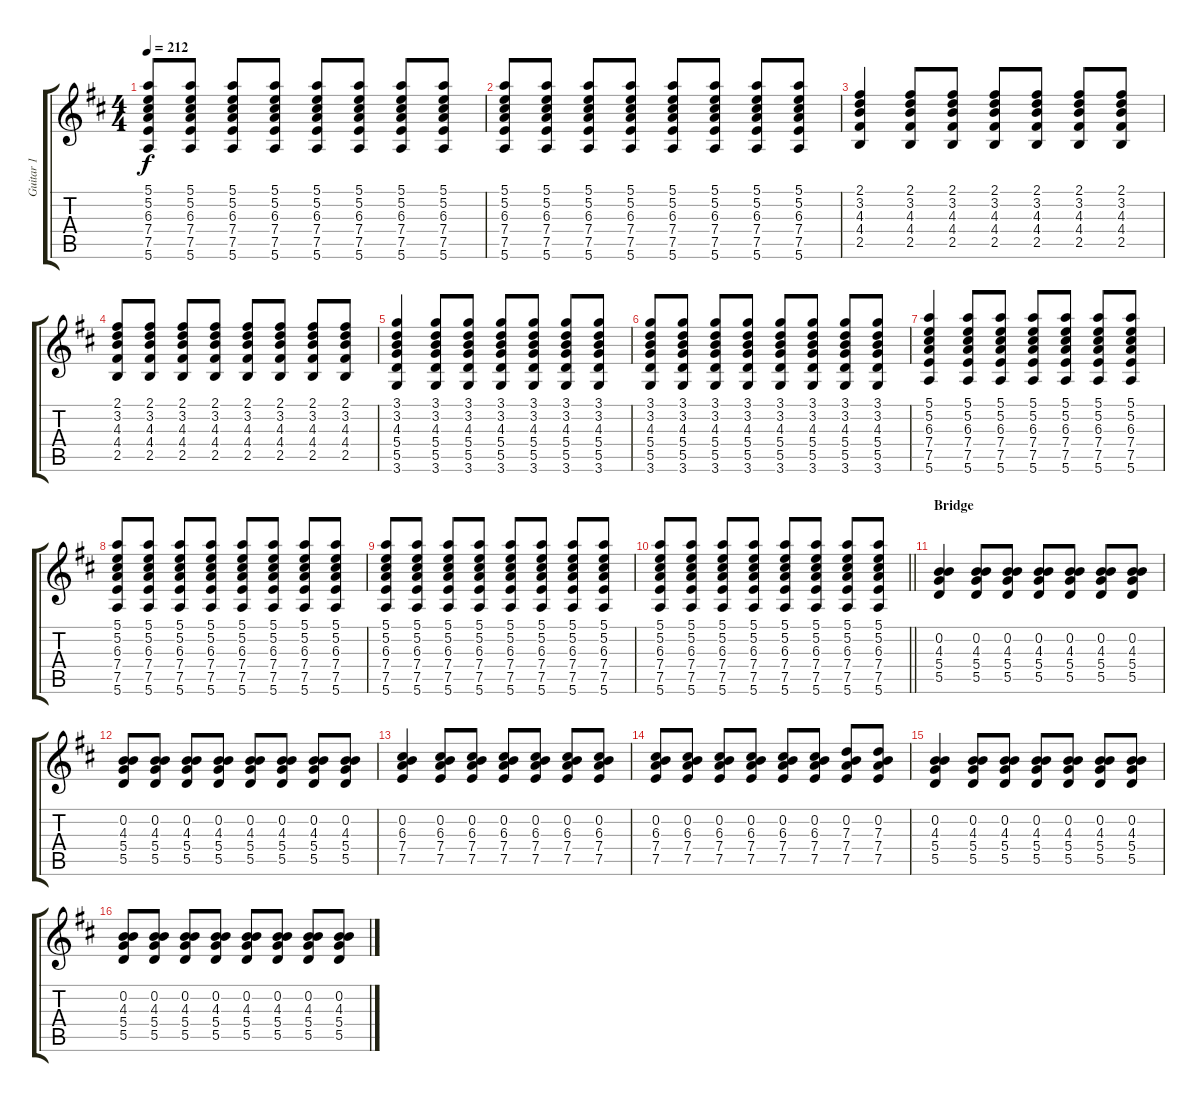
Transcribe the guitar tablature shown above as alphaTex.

\track ("Guitar 1" "Guitar 1") {instrument electricguitarclean}
\staff {score tabs}
\tuning (E4 B3 G3 D3 A2 E2) {hide}
\ts (4 4)
\tempo 212
\clef g2
\ks d
(5.1 5.2 6.3 7.4 7.5 5.6).8{dy f} (5.1 5.2 6.3 7.4 7.5 5.6).8 (5.1 5.2 6.3 7.4 7.5 5.6).8 (5.1 5.2 6.3 7.4 7.5 5.6).8 (5.1 5.2 6.3 7.4 7.5 5.6).8 (5.1 5.2 6.3 7.4 7.5 5.6).8 (5.1 5.2 6.3 7.4 7.5 5.6).8 (5.1 5.2 6.3 7.4 7.5 5.6).8 |
(5.1 5.2 6.3 7.4 7.5 5.6).8 (5.1 5.2 6.3 7.4 7.5 5.6).8 (5.1 5.2 6.3 7.4 7.5 5.6).8 (5.1 5.2 6.3 7.4 7.5 5.6).8 (5.1 5.2 6.3 7.4 7.5 5.6).8 (5.1 5.2 6.3 7.4 7.5 5.6).8 (5.1 5.2 6.3 7.4 7.5 5.6).8 (5.1 5.2 6.3 7.4 7.5 5.6).8 |
(2.1 3.2 4.3 4.4 2.5).4 (2.1 3.2 4.3 4.4 2.5).8 (2.1 3.2 4.3 4.4 2.5).8 (2.1 3.2 4.3 4.4 2.5).8 (2.1 3.2 4.3 4.4 2.5).8 (2.1 3.2 4.3 4.4 2.5).8 (2.1 3.2 4.3 4.4 2.5).8 |
(2.1 3.2 4.3 4.4 2.5).8 (2.1 3.2 4.3 4.4 2.5).8 (2.1 3.2 4.3 4.4 2.5).8 (2.1 3.2 4.3 4.4 2.5).8 (2.1 3.2 4.3 4.4 2.5).8 (2.1 3.2 4.3 4.4 2.5).8 (2.1 3.2 4.3 4.4 2.5).8 (2.1 3.2 4.3 4.4 2.5).8 |
(3.1 3.2 4.3 5.4 5.5 3.6).4 (3.1 3.2 4.3 5.4 5.5 3.6).8 (3.1 3.2 4.3 5.4 5.5 3.6).8 (3.1 3.2 4.3 5.4 5.5 3.6).8 (3.1 3.2 4.3 5.4 5.5 3.6).8 (3.1 3.2 4.3 5.4 5.5 3.6).8 (3.1 3.2 4.3 5.4 5.5 3.6).8 |
(3.1 3.2 4.3 5.4 5.5 3.6).8 (3.1 3.2 4.3 5.4 5.5 3.6).8 (3.1 3.2 4.3 5.4 5.5 3.6).8 (3.1 3.2 4.3 5.4 5.5 3.6).8 (3.1 3.2 4.3 5.4 5.5 3.6).8 (3.1 3.2 4.3 5.4 5.5 3.6).8 (3.1 3.2 4.3 5.4 5.5 3.6).8 (3.1 3.2 4.3 5.4 5.5 3.6).8 |
(5.1 5.2 6.3 7.4 7.5 5.6).4 (5.1 5.2 6.3 7.4 7.5 5.6).8 (5.1 5.2 6.3 7.4 7.5 5.6).8 (5.1 5.2 6.3 7.4 7.5 5.6).8 (5.1 5.2 6.3 7.4 7.5 5.6).8 (5.1 5.2 6.3 7.4 7.5 5.6).8 (5.1 5.2 6.3 7.4 7.5 5.6).8 |
(5.1 5.2 6.3 7.4 7.5 5.6).8 (5.1 5.2 6.3 7.4 7.5 5.6).8 (5.1 5.2 6.3 7.4 7.5 5.6).8 (5.1 5.2 6.3 7.4 7.5 5.6).8 (5.1 5.2 6.3 7.4 7.5 5.6).8 (5.1 5.2 6.3 7.4 7.5 5.6).8 (5.1 5.2 6.3 7.4 7.5 5.6).8 (5.1 5.2 6.3 7.4 7.5 5.6).8 |
(5.1 5.2 6.3 7.4 7.5 5.6).8 (5.1 5.2 6.3 7.4 7.5 5.6).8 (5.1 5.2 6.3 7.4 7.5 5.6).8 (5.1 5.2 6.3 7.4 7.5 5.6).8 (5.1 5.2 6.3 7.4 7.5 5.6).8 (5.1 5.2 6.3 7.4 7.5 5.6).8 (5.1 5.2 6.3 7.4 7.5 5.6).8 (5.1 5.2 6.3 7.4 7.5 5.6).8 |
\barLineRight lightlight
(5.1 5.2 6.3 7.4 7.5 5.6).8 (5.1 5.2 6.3 7.4 7.5 5.6).8 (5.1 5.2 6.3 7.4 7.5 5.6).8 (5.1 5.2 6.3 7.4 7.5 5.6).8 (5.1 5.2 6.3 7.4 7.5 5.6).8 (5.1 5.2 6.3 7.4 7.5 5.6).8 (5.1 5.2 6.3 7.4 7.5 5.6).8 (5.1 5.2 6.3 7.4 7.5 5.6).8 |
\section ("" "Bridge")
(0.2 4.3 5.4 5.5).4 (0.2 4.3 5.4 5.5).8 (0.2 4.3 5.4 5.5).8 (0.2 4.3 5.4 5.5).8 (0.2 4.3 5.4 5.5).8 (0.2 4.3 5.4 5.5).8 (0.2 4.3 5.4 5.5).8 |
(0.2 4.3 5.4 5.5).8 (0.2 4.3 5.4 5.5).8 (0.2 4.3 5.4 5.5).8 (0.2 4.3 5.4 5.5).8 (0.2 4.3 5.4 5.5).8 (0.2 4.3 5.4 5.5).8 (0.2 4.3 5.4 5.5).8 (0.2 4.3 5.4 5.5).8 |
(0.2 6.3 7.4 7.5).4 (0.2 6.3 7.4 7.5).8 (0.2 6.3 7.4 7.5).8 (0.2 6.3 7.4 7.5).8 (0.2 6.3 7.4 7.5).8 (0.2 6.3 7.4 7.5).8 (0.2 6.3 7.4 7.5).8 |
(0.2 6.3 7.4 7.5).8 (0.2 6.3 7.4 7.5).8 (0.2 6.3 7.4 7.5).8 (0.2 6.3 7.4 7.5).8 (0.2 6.3 7.4 7.5).8 (0.2 6.3 7.4 7.5).8 (0.2 7.3 7.4 7.5).8 (0.2 7.3 7.4 7.5).8 |
(0.2 4.3 5.4 5.5).4 (0.2 4.3 5.4 5.5).8 (0.2 4.3 5.4 5.5).8 (0.2 4.3 5.4 5.5).8 (0.2 4.3 5.4 5.5).8 (0.2 4.3 5.4 5.5).8 (0.2 4.3 5.4 5.5).8 |
(0.2 4.3 5.4 5.5).8 (0.2 4.3 5.4 5.5).8 (0.2 4.3 5.4 5.5).8 (0.2 4.3 5.4 5.5).8 (0.2 4.3 5.4 5.5).8 (0.2 4.3 5.4 5.5).8 (0.2 4.3 5.4 5.5).8 (0.2 4.3 5.4 5.5).8
